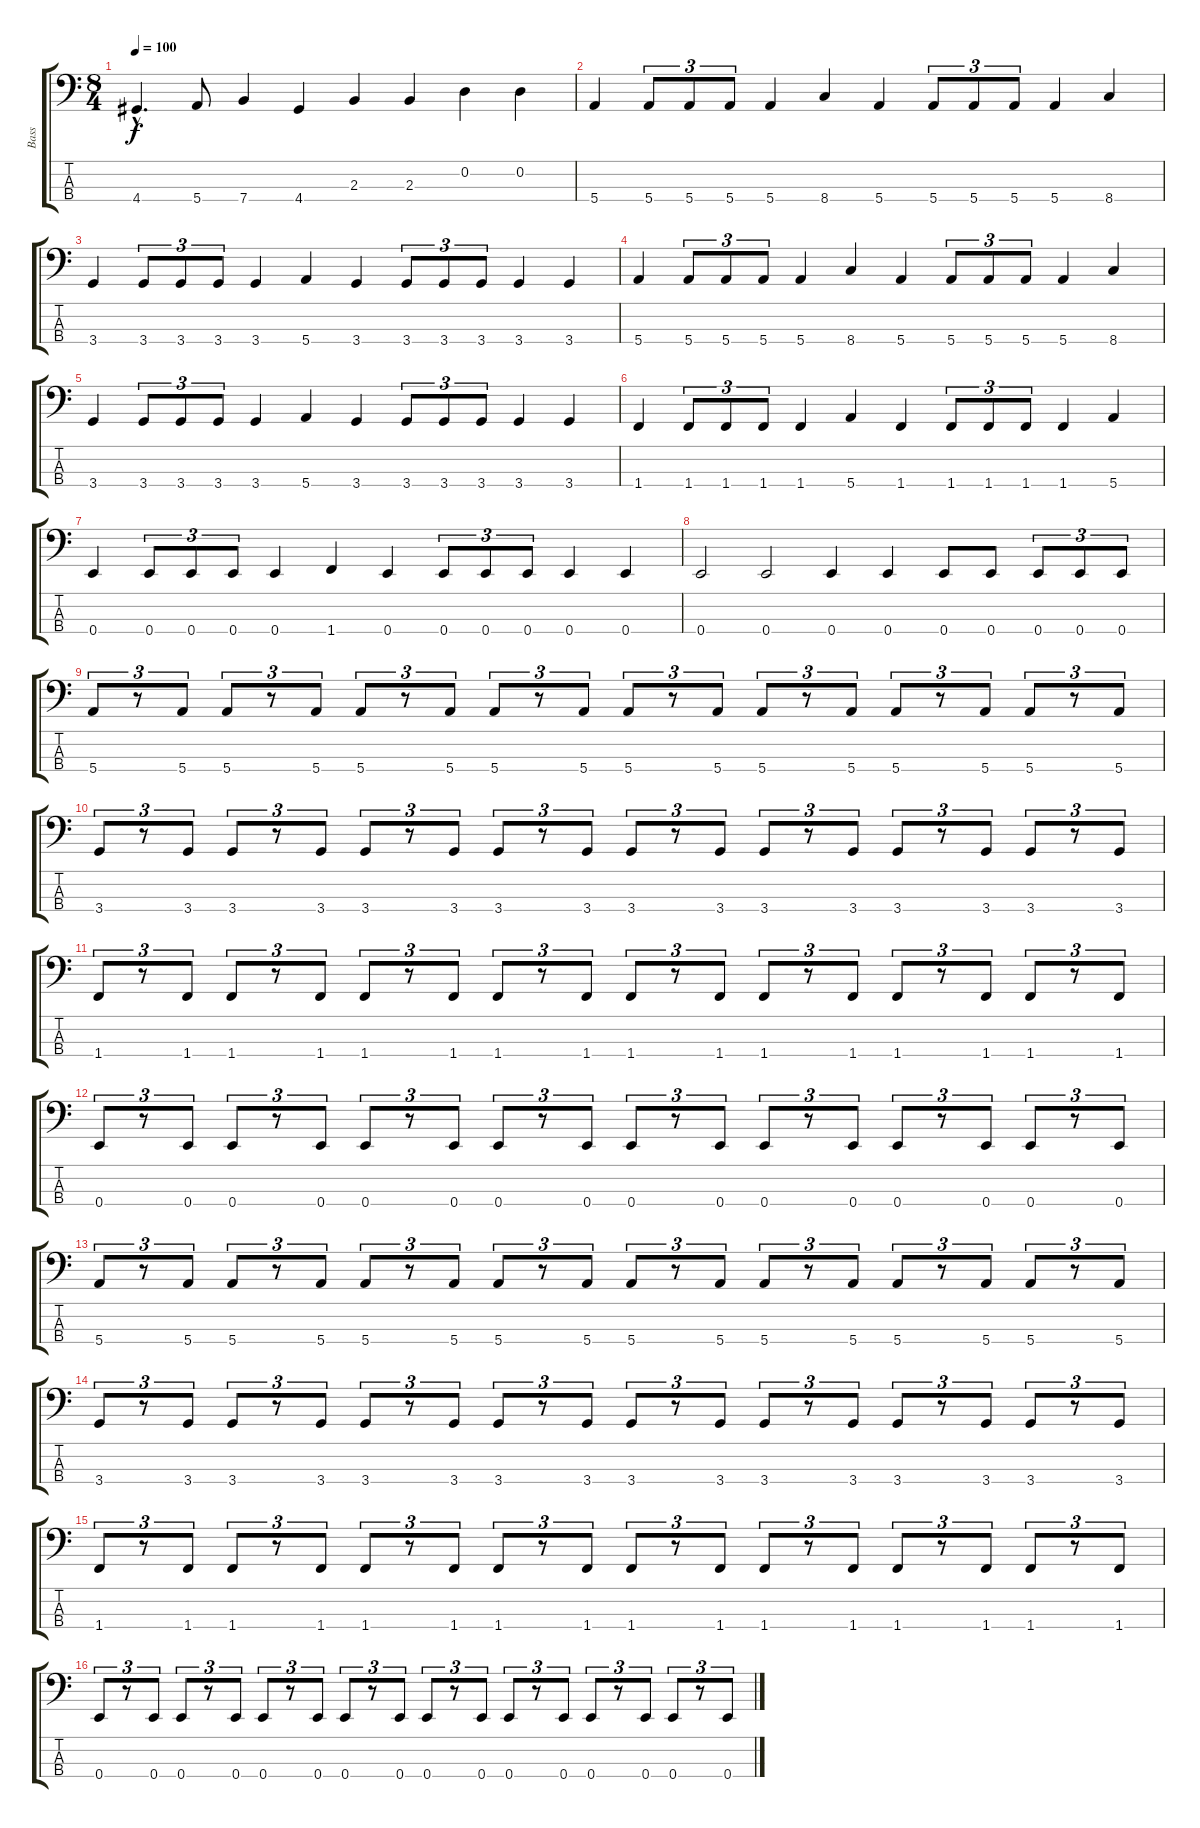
\track ("Bass" "Bass") {instrument electricbassfinger}
\staff {score tabs}
\tuning (G2 D2 A1 E1) {hide}
\ts (8 4)
\tempo 100
\clef f4
\ks c
4.4{hac}.4{d dy f} 5.4.8 7.4.4 4.4.4 2.3.4 2.3.4 0.2.4 0.2.4 |
5.4.4 5.4.8{tu (3 2)} 5.4.8{tu (3 2)} 5.4.8{tu (3 2)} 5.4.4 8.4.4 5.4.4 5.4.8{tu (3 2)} 5.4.8{tu (3 2)} 5.4.8{tu (3 2)} 5.4.4 8.4.4 |
3.4.4 3.4.8{tu (3 2)} 3.4.8{tu (3 2)} 3.4.8{tu (3 2)} 3.4.4 5.4.4 3.4.4 3.4.8{tu (3 2)} 3.4.8{tu (3 2)} 3.4.8{tu (3 2)} 3.4.4 3.4.4 |
5.4.4 5.4.8{tu (3 2)} 5.4.8{tu (3 2)} 5.4.8{tu (3 2)} 5.4.4 8.4.4 5.4.4 5.4.8{tu (3 2)} 5.4.8{tu (3 2)} 5.4.8{tu (3 2)} 5.4.4 8.4.4 |
3.4.4 3.4.8{tu (3 2)} 3.4.8{tu (3 2)} 3.4.8{tu (3 2)} 3.4.4 5.4.4 3.4.4 3.4.8{tu (3 2)} 3.4.8{tu (3 2)} 3.4.8{tu (3 2)} 3.4.4 3.4.4 |
1.4.4 1.4.8{tu (3 2)} 1.4.8{tu (3 2)} 1.4.8{tu (3 2)} 1.4.4 5.4.4 1.4.4 1.4.8{tu (3 2)} 1.4.8{tu (3 2)} 1.4.8{tu (3 2)} 1.4.4 5.4.4 |
0.4.4 0.4.8{tu (3 2)} 0.4.8{tu (3 2)} 0.4.8{tu (3 2)} 0.4.4 1.4.4 0.4.4 0.4.8{tu (3 2)} 0.4.8{tu (3 2)} 0.4.8{tu (3 2)} 0.4.4 0.4.4 |
0.4.2 0.4.2 0.4.4 0.4.4 0.4.8 0.4.8 0.4.8{tu (3 2)} 0.4.8{tu (3 2)} 0.4.8{tu (3 2)} |
5.4.8{tu (3 2)} r.8{tu (3 2)} 5.4.8{tu (3 2)} 5.4.8{tu (3 2)} r.8{tu (3 2)} 5.4.8{tu (3 2)} 5.4.8{tu (3 2)} r.8{tu (3 2)} 5.4.8{tu (3 2)} 5.4.8{tu (3 2)} r.8{tu (3 2)} 5.4.8{tu (3 2)} 5.4.8{tu (3 2)} r.8{tu (3 2)} 5.4.8{tu (3 2)} 5.4.8{tu (3 2)} r.8{tu (3 2)} 5.4.8{tu (3 2)} 5.4.8{tu (3 2)} r.8{tu (3 2)} 5.4.8{tu (3 2)} 5.4.8{tu (3 2)} r.8{tu (3 2)} 5.4.8{tu (3 2)} |
3.4.8{tu (3 2)} r.8{tu (3 2)} 3.4.8{tu (3 2)} 3.4.8{tu (3 2)} r.8{tu (3 2)} 3.4.8{tu (3 2)} 3.4.8{tu (3 2)} r.8{tu (3 2)} 3.4.8{tu (3 2)} 3.4.8{tu (3 2)} r.8{tu (3 2)} 3.4.8{tu (3 2)} 3.4.8{tu (3 2)} r.8{tu (3 2)} 3.4.8{tu (3 2)} 3.4.8{tu (3 2)} r.8{tu (3 2)} 3.4.8{tu (3 2)} 3.4.8{tu (3 2)} r.8{tu (3 2)} 3.4.8{tu (3 2)} 3.4.8{tu (3 2)} r.8{tu (3 2)} 3.4.8{tu (3 2)} |
1.4.8{tu (3 2)} r.8{tu (3 2)} 1.4.8{tu (3 2)} 1.4.8{tu (3 2)} r.8{tu (3 2)} 1.4.8{tu (3 2)} 1.4.8{tu (3 2)} r.8{tu (3 2)} 1.4.8{tu (3 2)} 1.4.8{tu (3 2)} r.8{tu (3 2)} 1.4.8{tu (3 2)} 1.4.8{tu (3 2)} r.8{tu (3 2)} 1.4.8{tu (3 2)} 1.4.8{tu (3 2)} r.8{tu (3 2)} 1.4.8{tu (3 2)} 1.4.8{tu (3 2)} r.8{tu (3 2)} 1.4.8{tu (3 2)} 1.4.8{tu (3 2)} r.8{tu (3 2)} 1.4.8{tu (3 2)} |
0.4.8{tu (3 2)} r.8{tu (3 2)} 0.4.8{tu (3 2)} 0.4.8{tu (3 2)} r.8{tu (3 2)} 0.4.8{tu (3 2)} 0.4.8{tu (3 2)} r.8{tu (3 2)} 0.4.8{tu (3 2)} 0.4.8{tu (3 2)} r.8{tu (3 2)} 0.4.8{tu (3 2)} 0.4.8{tu (3 2)} r.8{tu (3 2)} 0.4.8{tu (3 2)} 0.4.8{tu (3 2)} r.8{tu (3 2)} 0.4.8{tu (3 2)} 0.4.8{tu (3 2)} r.8{tu (3 2)} 0.4.8{tu (3 2)} 0.4.8{tu (3 2)} r.8{tu (3 2)} 0.4.8{tu (3 2)} |
5.4.8{tu (3 2)} r.8{tu (3 2)} 5.4.8{tu (3 2)} 5.4.8{tu (3 2)} r.8{tu (3 2)} 5.4.8{tu (3 2)} 5.4.8{tu (3 2)} r.8{tu (3 2)} 5.4.8{tu (3 2)} 5.4.8{tu (3 2)} r.8{tu (3 2)} 5.4.8{tu (3 2)} 5.4.8{tu (3 2)} r.8{tu (3 2)} 5.4.8{tu (3 2)} 5.4.8{tu (3 2)} r.8{tu (3 2)} 5.4.8{tu (3 2)} 5.4.8{tu (3 2)} r.8{tu (3 2)} 5.4.8{tu (3 2)} 5.4.8{tu (3 2)} r.8{tu (3 2)} 5.4.8{tu (3 2)} |
3.4.8{tu (3 2)} r.8{tu (3 2)} 3.4.8{tu (3 2)} 3.4.8{tu (3 2)} r.8{tu (3 2)} 3.4.8{tu (3 2)} 3.4.8{tu (3 2)} r.8{tu (3 2)} 3.4.8{tu (3 2)} 3.4.8{tu (3 2)} r.8{tu (3 2)} 3.4.8{tu (3 2)} 3.4.8{tu (3 2)} r.8{tu (3 2)} 3.4.8{tu (3 2)} 3.4.8{tu (3 2)} r.8{tu (3 2)} 3.4.8{tu (3 2)} 3.4.8{tu (3 2)} r.8{tu (3 2)} 3.4.8{tu (3 2)} 3.4.8{tu (3 2)} r.8{tu (3 2)} 3.4.8{tu (3 2)} |
1.4.8{tu (3 2)} r.8{tu (3 2)} 1.4.8{tu (3 2)} 1.4.8{tu (3 2)} r.8{tu (3 2)} 1.4.8{tu (3 2)} 1.4.8{tu (3 2)} r.8{tu (3 2)} 1.4.8{tu (3 2)} 1.4.8{tu (3 2)} r.8{tu (3 2)} 1.4.8{tu (3 2)} 1.4.8{tu (3 2)} r.8{tu (3 2)} 1.4.8{tu (3 2)} 1.4.8{tu (3 2)} r.8{tu (3 2)} 1.4.8{tu (3 2)} 1.4.8{tu (3 2)} r.8{tu (3 2)} 1.4.8{tu (3 2)} 1.4.8{tu (3 2)} r.8{tu (3 2)} 1.4.8{tu (3 2)} |
0.4.8{tu (3 2)} r.8{tu (3 2)} 0.4.8{tu (3 2)} 0.4.8{tu (3 2)} r.8{tu (3 2)} 0.4.8{tu (3 2)} 0.4.8{tu (3 2)} r.8{tu (3 2)} 0.4.8{tu (3 2)} 0.4.8{tu (3 2)} r.8{tu (3 2)} 0.4.8{tu (3 2)} 0.4.8{tu (3 2)} r.8{tu (3 2)} 0.4.8{tu (3 2)} 0.4.8{tu (3 2)} r.8{tu (3 2)} 0.4.8{tu (3 2)} 0.4.8{tu (3 2)} r.8{tu (3 2)} 0.4.8{tu (3 2)} 0.4.8{tu (3 2)} r.8{tu (3 2)} 0.4.8{tu (3 2)}
